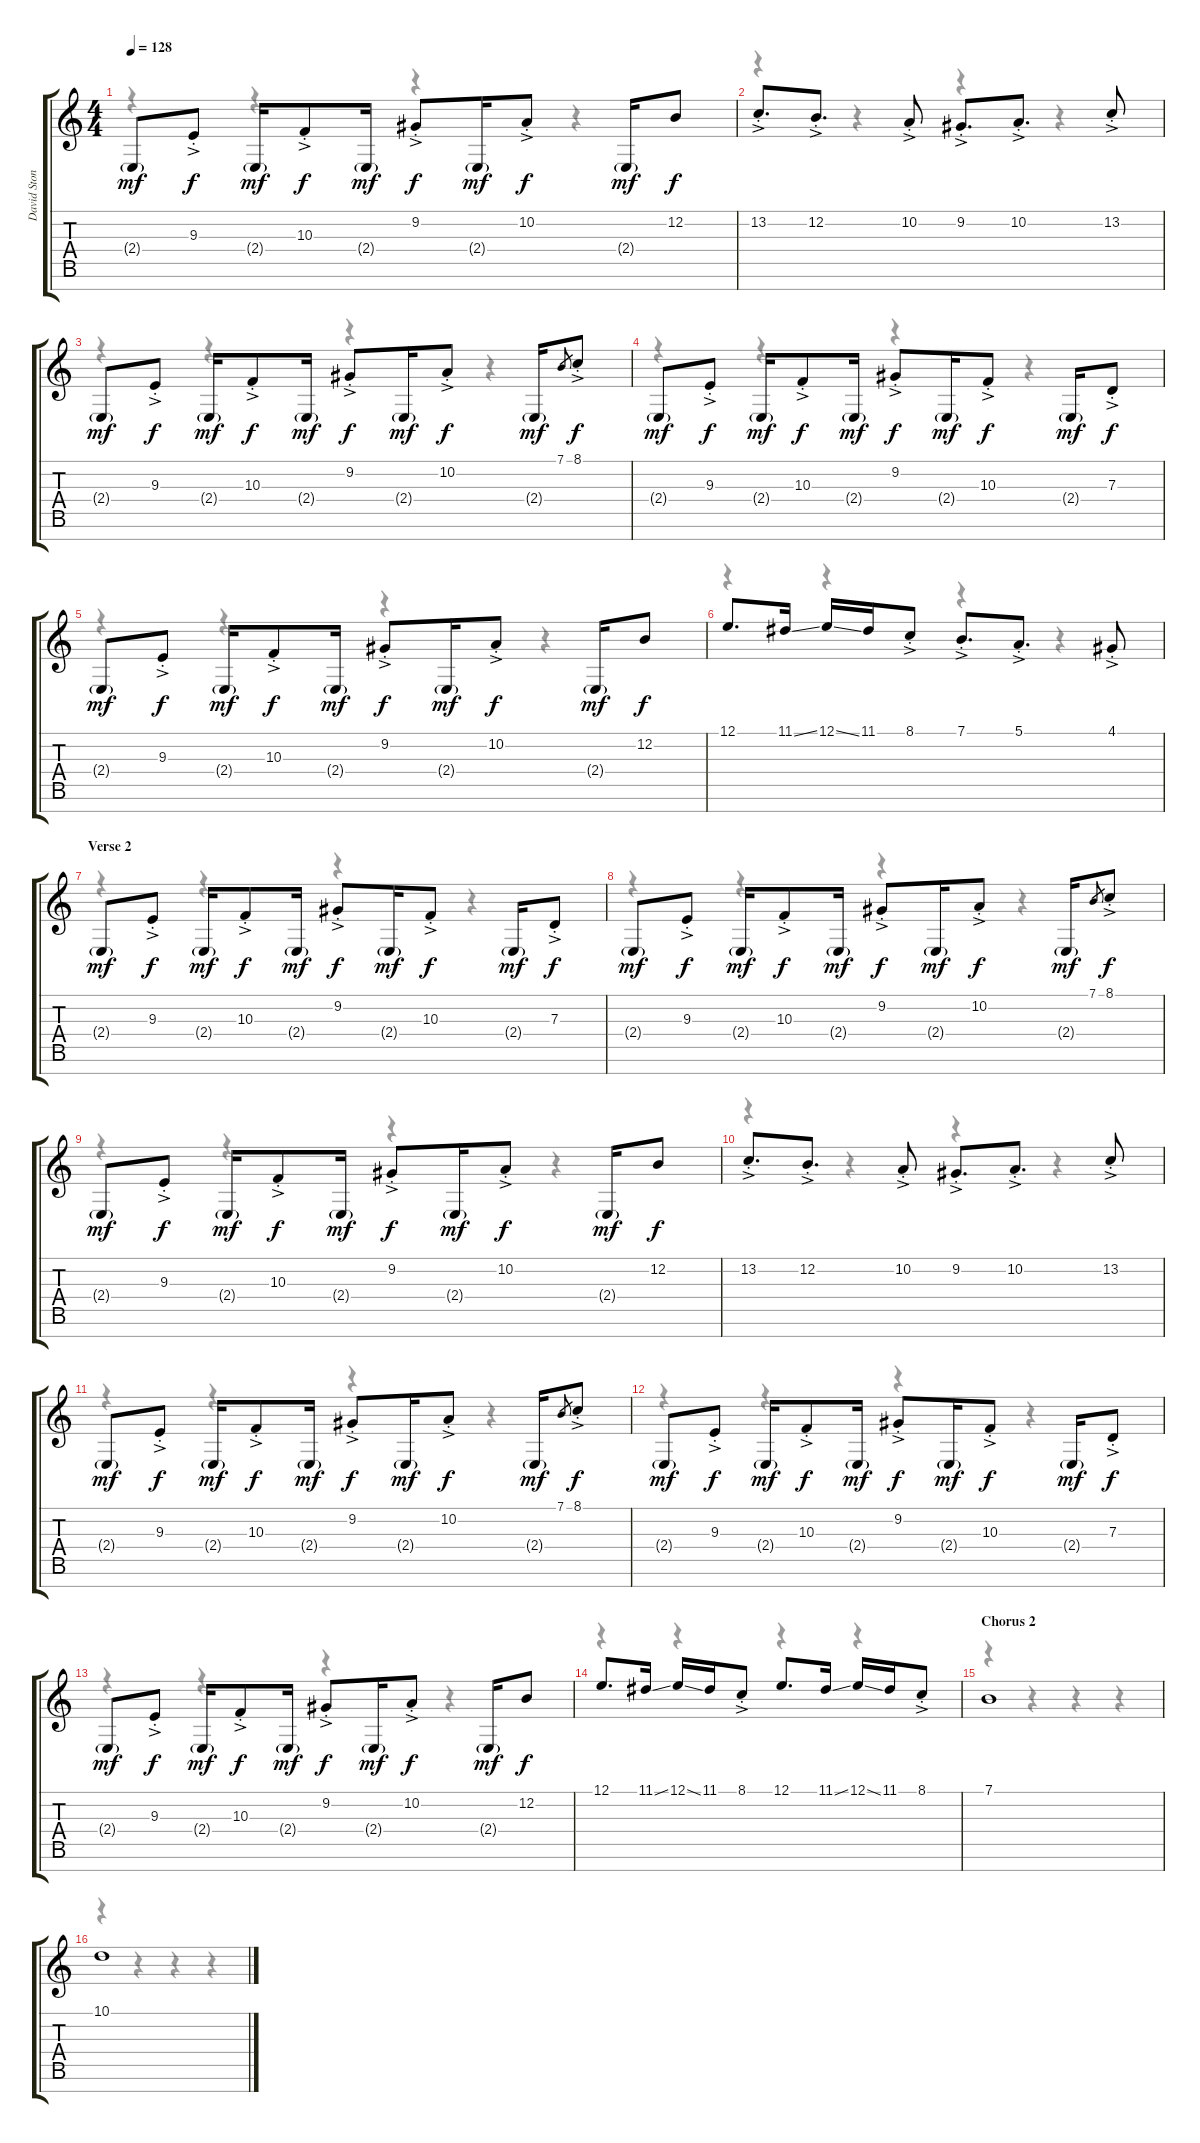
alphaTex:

\track ("David Stone - Keys 3" "David Ston") {instrument stringensemble2}
\staff {score tabs}
\tuning (E4 B3 G3 D3 A2 E2 B1) {hide}
\voice
\ts (4 4)
\tempo 128
\clef g2
\ks c
2.4{g}.8{dy mf} 9.3{ac st}.8{dy f} 2.4{g}.16{dy mf} 10.3{ac st}.8{dy f} 2.4{g}.16{dy mf} 9.2{ac st}.8{dy f} 2.4{g}.16{dy mf} 10.2{ac st}.8{dy f} 2.4{g}.16{dy mf} 12.2.8{dy f} |
13.2{ac st}.8{d} 12.2{ac st}.8{d} 10.2{ac st}.8 9.2{ac st}.8{d} 10.2{ac st}.8{d} 13.2{ac st}.8 |
2.4{g}.8{dy mf} 9.3{ac st}.8{dy f} 2.4{g}.16{dy mf} 10.3{ac st}.8{dy f} 2.4{g}.16{dy mf} 9.2{ac st}.8{dy f} 2.4{g}.16{dy mf} 10.2{ac st}.8{dy f} 2.4{g}.16{dy mf} 7.1.8{gr} 8.1{ac st}.8{dy f} |
2.4{g}.8{dy mf} 9.3{ac st}.8{dy f} 2.4{g}.16{dy mf} 10.3{ac st}.8{dy f} 2.4{g}.16{dy mf} 9.2{ac st}.8{dy f} 2.4{g}.16{dy mf} 10.3{ac st}.8{dy f} 2.4{g}.16{dy mf} 7.3{ac st}.8{dy f} |
2.4{g}.8{dy mf} 9.3{ac st}.8{dy f} 2.4{g}.16{dy mf} 10.3{ac st}.8{dy f} 2.4{g}.16{dy mf} 9.2{ac st}.8{dy f} 2.4{g}.16{dy mf} 10.2{ac st}.8{dy f} 2.4{g}.16{dy mf} 12.2.8{dy f} |
12.1.8{d} 11.1{ss}.16 12.1{ss}.16 11.1.16 8.1{ac st}.8 7.1{ac st}.8{d} 5.1{ac st}.8{d} 4.1{ac st}.8 |
\section ("" "Verse 2")
2.4{g}.8{dy mf} 9.3{ac st}.8{dy f} 2.4{g}.16{dy mf} 10.3{ac st}.8{dy f} 2.4{g}.16{dy mf} 9.2{ac st}.8{dy f} 2.4{g}.16{dy mf} 10.3{ac st}.8{dy f} 2.4{g}.16{dy mf} 7.3{ac st}.8{dy f} |
2.4{g}.8{dy mf} 9.3{ac st}.8{dy f} 2.4{g}.16{dy mf} 10.3{ac st}.8{dy f} 2.4{g}.16{dy mf} 9.2{ac st}.8{dy f} 2.4{g}.16{dy mf} 10.2{ac st}.8{dy f} 2.4{g}.16{dy mf} 7.1.8{gr} 8.1{ac st}.8{dy f} |
2.4{g}.8{dy mf} 9.3{ac st}.8{dy f} 2.4{g}.16{dy mf} 10.3{ac st}.8{dy f} 2.4{g}.16{dy mf} 9.2{ac st}.8{dy f} 2.4{g}.16{dy mf} 10.2{ac st}.8{dy f} 2.4{g}.16{dy mf} 12.2.8{dy f} |
13.2{ac st}.8{d} 12.2{ac st}.8{d} 10.2{ac st}.8 9.2{ac st}.8{d} 10.2{ac st}.8{d} 13.2{ac st}.8 |
2.4{g}.8{dy mf} 9.3{ac st}.8{dy f} 2.4{g}.16{dy mf} 10.3{ac st}.8{dy f} 2.4{g}.16{dy mf} 9.2{ac st}.8{dy f} 2.4{g}.16{dy mf} 10.2{ac st}.8{dy f} 2.4{g}.16{dy mf} 7.1.8{gr} 8.1{ac st}.8{dy f} |
2.4{g}.8{dy mf} 9.3{ac st}.8{dy f} 2.4{g}.16{dy mf} 10.3{ac st}.8{dy f} 2.4{g}.16{dy mf} 9.2{ac st}.8{dy f} 2.4{g}.16{dy mf} 10.3{ac st}.8{dy f} 2.4{g}.16{dy mf} 7.3{ac st}.8{dy f} |
2.4{g}.8{dy mf} 9.3{ac st}.8{dy f} 2.4{g}.16{dy mf} 10.3{ac st}.8{dy f} 2.4{g}.16{dy mf} 9.2{ac st}.8{dy f} 2.4{g}.16{dy mf} 10.2{ac st}.8{dy f} 2.4{g}.16{dy mf} 12.2.8{dy f} |
12.1.8{d} 11.1{ss}.16 12.1{ss}.16 11.1.16 8.1{ac st}.8 12.1.8{d} 11.1{ss}.16 12.1{ss}.16 11.1.16 8.1{ac st}.8 |
\section ("" "Chorus 2")
7.1.1 |
10.1.1
\voice
\clef g2
\ottava regular
\simile none
\ks c
r.4{dy f} r.4 r.4 r.4 |
r.4 r.4 r.4 r.4 |
r.4 r.4 r.4 r.4 |
r.4 r.4 r.4 r.4 |
r.4 r.4 r.4 r.4 |
r.4 r.4 r.4 r.4 |
r.4 r.4 r.4 r.4 |
r.4 r.4 r.4 r.4 |
r.4 r.4 r.4 r.4 |
r.4 r.4 r.4 r.4 |
r.4 r.4 r.4 r.4 |
r.4 r.4 r.4 r.4 |
r.4 r.4 r.4 r.4 |
r.4 r.4 r.4 r.4 |
r.4 r.4 r.4 r.4 |
r.4 r.4 r.4 r.4
